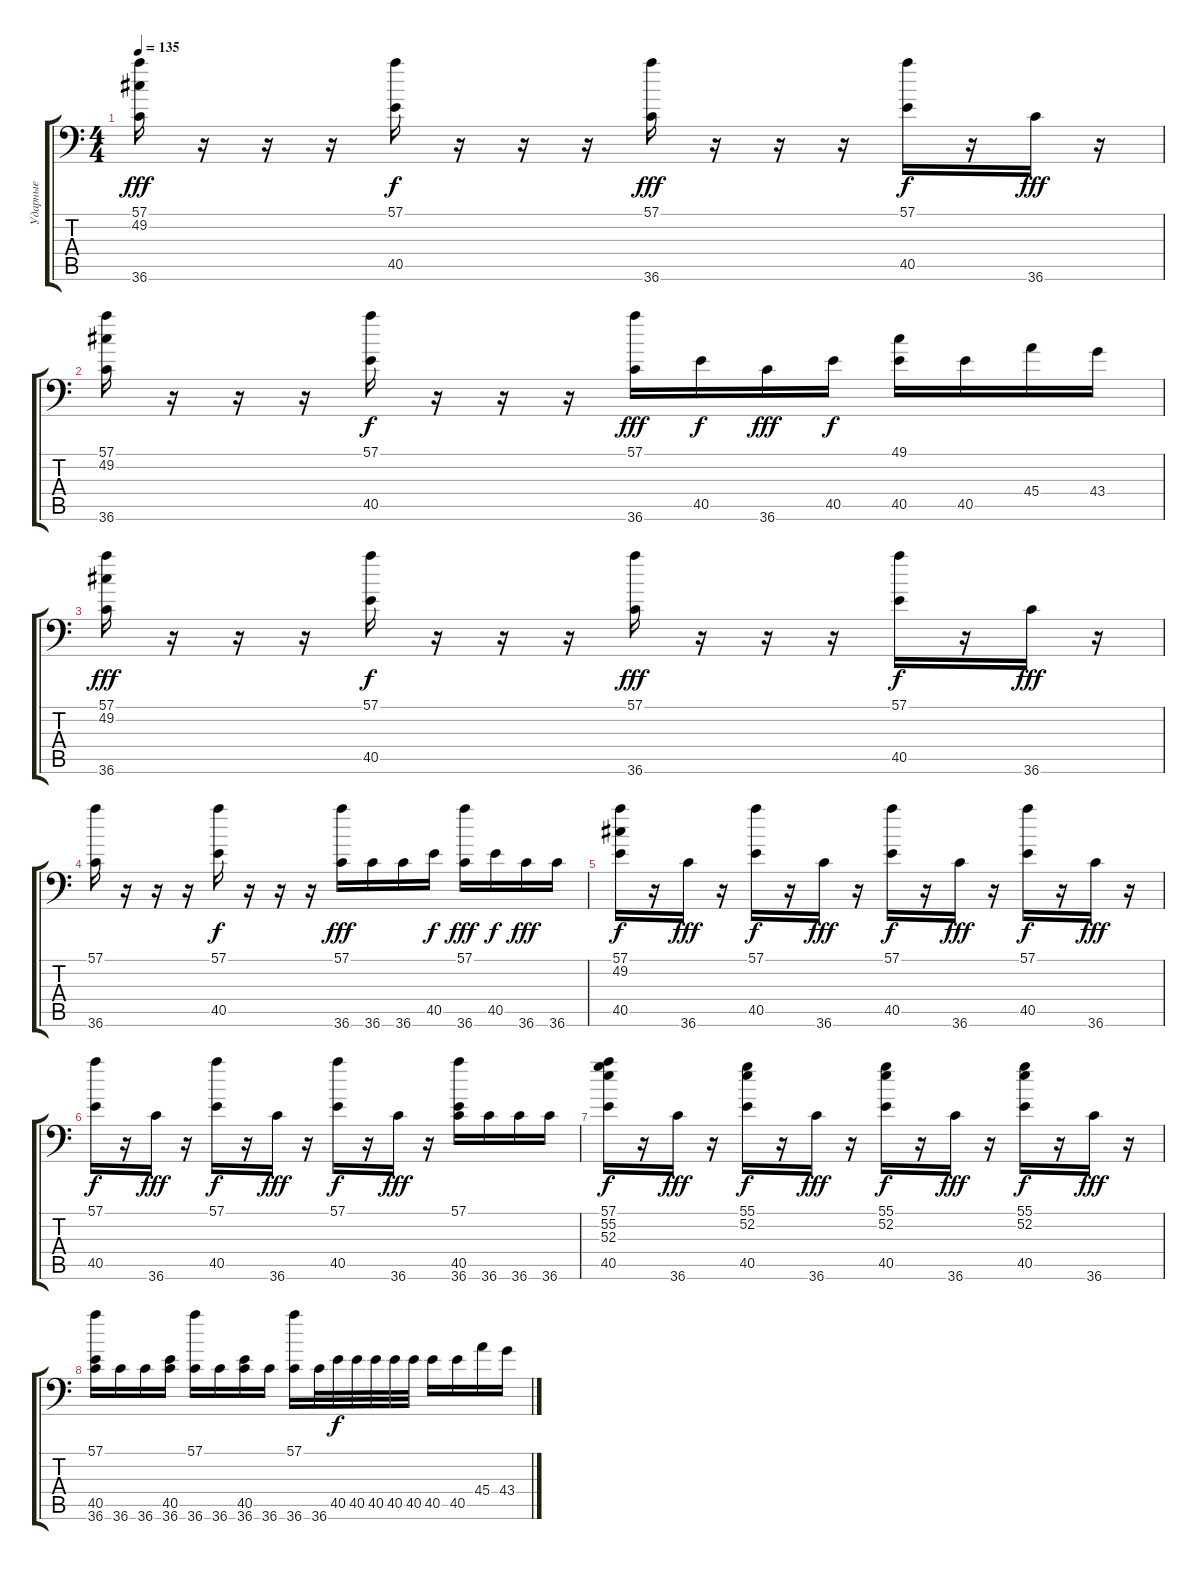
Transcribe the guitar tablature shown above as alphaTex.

\track ("Ударные" "Ударные") {instrument acousticgrandpiano}
\staff {score tabs}
\tuning (C-1 C-1 C-1 C-1 C-1 C-1) {hide}
\ts (4 4)
\tempo 135
\clef f4
\ks c
(57.1 49.2 36.6).16{dy fff} r.16 r.16 r.16 (57.1 40.5).16{dy f} r.16 r.16 r.16 (57.1 36.6).16{dy fff} r.16 r.16 r.16 (57.1 40.5).16{dy f} r.16 36.6.16{dy fff} r.16 |
(57.1 49.2 36.6).16 r.16 r.16 r.16 (57.1 40.5).16{dy f} r.16 r.16 r.16 (57.1 36.6).16{dy fff} 40.5.16{dy f} 36.6.16{dy fff} 40.5.16{dy f} (49.1 40.5).16 40.5.16 45.4.16 43.4.16 |
(57.1 49.2 36.6).16{dy fff} r.16 r.16 r.16 (57.1 40.5).16{dy f} r.16 r.16 r.16 (57.1 36.6).16{dy fff} r.16 r.16 r.16 (57.1 40.5).16{dy f} r.16 36.6.16{dy fff} r.16 |
(57.1 36.6).16 r.16 r.16 r.16 (57.1 40.5).16{dy f} r.16 r.16 r.16 (57.1 36.6).16{dy fff} 36.6.16 36.6.16 40.5.16{dy f} (57.1 36.6).16{dy fff} 40.5.16{dy f} 36.6.16{dy fff} 36.6.16 |
(57.1 49.2 40.5).16{dy f} r.16 36.6.16{dy fff} r.16 (57.1 40.5).16{dy f} r.16 36.6.16{dy fff} r.16 (57.1 40.5).16{dy f} r.16 36.6.16{dy fff} r.16 (57.1 40.5).16{dy f} r.16 36.6.16{dy fff} r.16 |
(57.1 40.5).16{dy f} r.16 36.6.16{dy fff} r.16 (57.1 40.5).16{dy f} r.16 36.6.16{dy fff} r.16 (57.1 40.5).16{dy f} r.16 36.6.16{dy fff} r.16 (57.1 40.5 36.6).16 36.6.16 36.6.16 36.6.16 |
(57.1 55.2 52.3 40.5).16{dy f} r.16 36.6.16{dy fff} r.16 (55.1 52.2 40.5).16{dy f} r.16 36.6.16{dy fff} r.16 (55.1 52.2 40.5).16{dy f} r.16 36.6.16{dy fff} r.16 (55.1 52.2 40.5).16{dy f} r.16 36.6.16{dy fff} r.16 |
(57.1 40.5 36.6).16 36.6.16 36.6.16 (40.5 36.6).16 (57.1 36.6).16 36.6.16 (40.5 36.6).16 36.6.16 (57.1 36.6).16 36.6.32 40.5.32{dy f} 40.5.32 40.5.32 40.5.32 40.5.32 40.5.16 40.5.16 45.4.16 43.4.16
